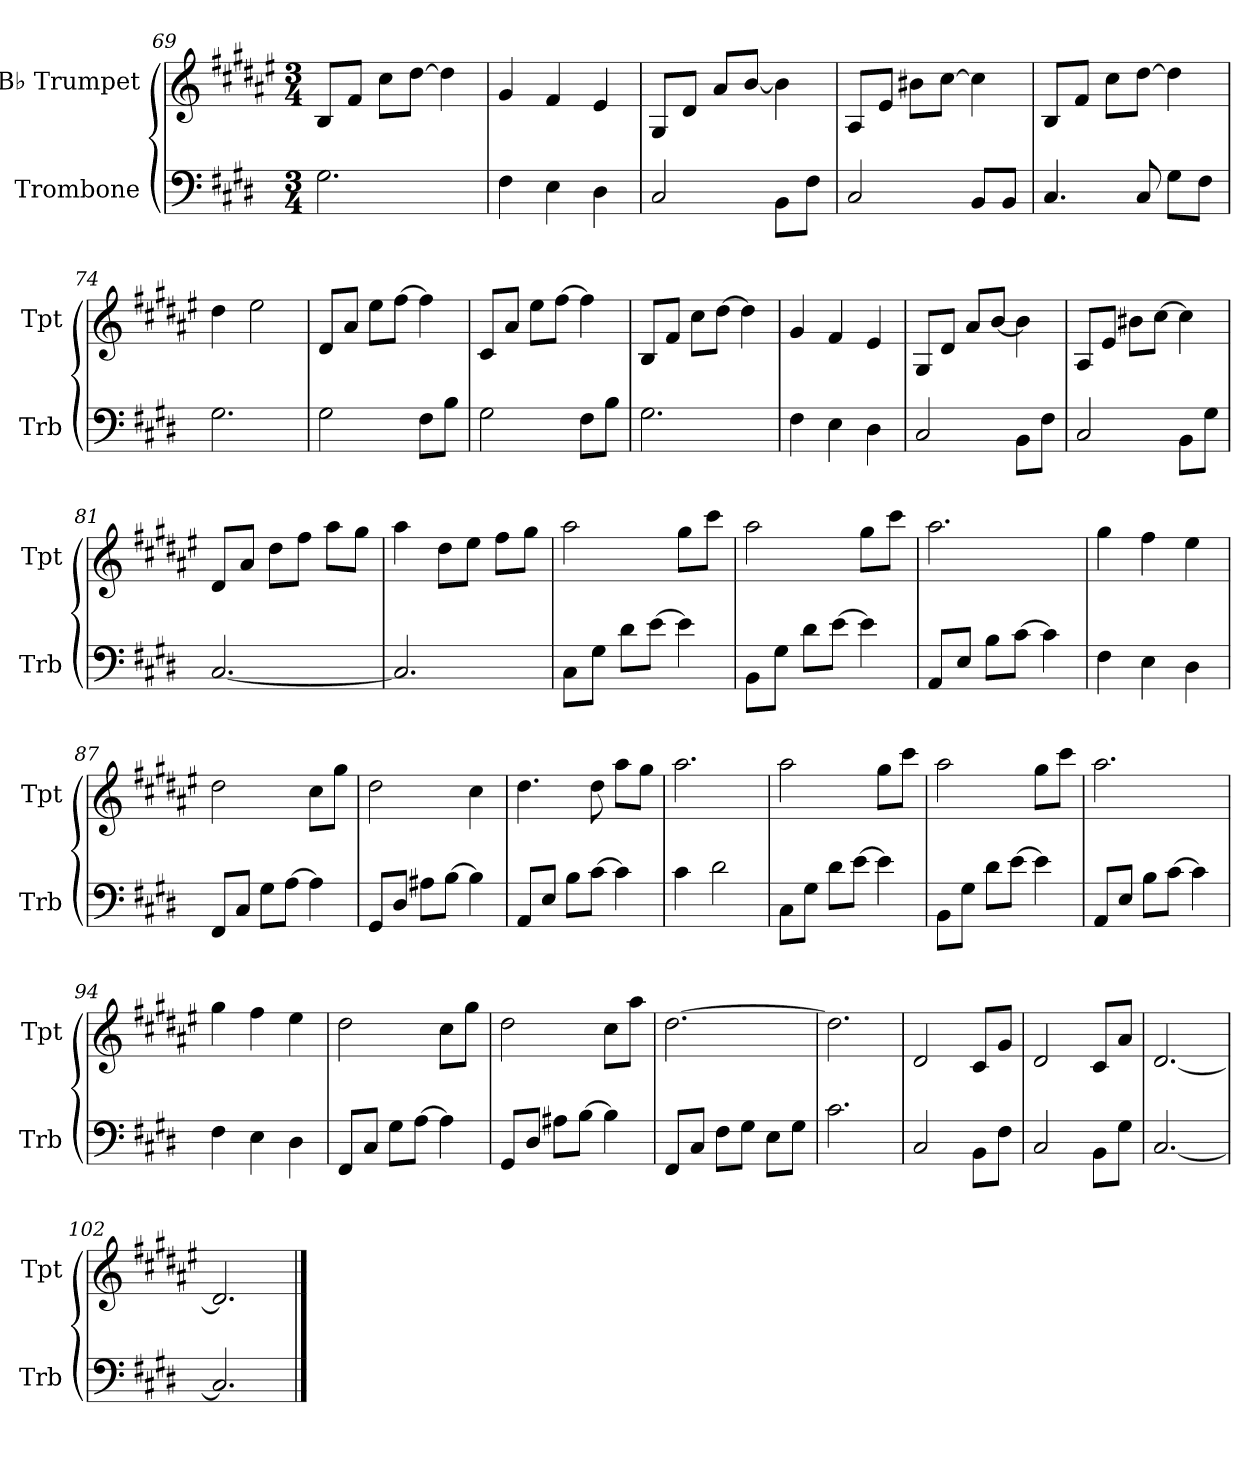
**kern	**kern
*part2	*part1
*staff2	*staff1
*I"Trombone	*I"B♭ Trumpet
*I'Trb	*I'Tpt
!!LO:LB:g=z
*clefF4	*clefG2
*	*ITrd1c2
*k[f#c#g#d#]	*k[f#c#g#d#]
*M3/4	*M3/4
=69	=69
2.G#\	8A/L
.	8e/J
.	8b\L
.	[8cc#\J
.	4cc#\]
=70	=70
4F#\	4f#/
4E\	4e/
4D#\	4d#/
=71	=71
2C#/	8F#/L
.	8c#/J
.	8g#/L
.	[8a/J
8BB\L	4a\]
8F#\J	.
=72	=72
2C#/	8G#/L
.	8d#/J
.	8a#X\L
.	[8b\J
8BB/L	4b\]
8BB/J	.
=73	=73
4.C#/	8A/L
.	8e/J
.	8b\L
8C#/	[8cc#\J
8G#\L	4cc#\]
8F#\J	.
=74	=74
2.G#\	4cc#\
.	2dd#\
=75	=75
2G#\	8c#/L
.	8g#/J
.	8dd#\L
.	[8ee\J
8F#\L	4ee\]
8B\J	.
!!LO:PB:g=z
=76	=76
2G#\	8B/L
.	8g#/J
.	8dd#\L
.	[8ee\J
8F#\L	4ee\]
8B\J	.
=77	=77
2.G#\	8A/L
.	8e/J
.	8b\L
.	[8cc#\J
.	4cc#\]
=78	=78
4F#\	4f#/
4E\	4e/
4D#\	4d#/
=79	=79
2C#/	8F#/L
.	8c#/J
.	8g#/L
.	[8a/J
8BB\L	4a\]
8F#\J	.
=80	=80
2C#/	8G#/L
.	8d#/J
.	8a#X\L
.	[8b\J
8BB\L	4b\]
8G#\J	.
=81	=81
[2.C#/	8c#/L
.	8g#/J
.	8cc#\L
.	8ee\J
.	8gg#\L
.	8ff#\J
=82	=82
2.C#/]	4gg#\
.	8cc#\L
.	8dd#\J
.	8ee\L
.	8ff#\J
!!LO:LB:g=z
=83	=83
8C#\L	2gg#\
8G#\J	.
8d#\L	.
[8e\J	.
4e\]	8ff#\L
.	8bb\J
=84	=84
8BB\L	2gg#\
8G#\J	.
8d#\L	.
[8e\J	.
4e\]	8ff#\L
.	8bb\J
=85	=85
8AA/L	2.gg#\
8E/J	.
8B\L	.
[8c#\J	.
4c#\]	.
=86	=86
4F#\	4ff#\
4E\	4ee\
4D#\	4dd#\
=87	=87
8FF#/L	2cc#\
8C#/J	.
8G#\L	.
[8A\J	.
4A\]	8b\L
.	8ff#\J
=88	=88
8GG#/L	2cc#\
8D#/J	.
8A#X\L	.
[8B\J	.
4B\]	4b\
!!LO:LB:g=z
=89	=89
8AA/L	4.cc#\
8E/J	.
8B\L	.
[8c#\J	8cc#\
4c#\]	8gg#\L
.	8ff#\J
=90	=90
4c#\	2.gg#\
2d#\	.
=91	=91
8C#\L	2gg#\
8G#\J	.
8d#\L	.
[8e\J	.
4e\]	8ff#\L
.	8bb\J
=92	=92
8BB\L	2gg#\
8G#\J	.
8d#\L	.
[8e\J	.
4e\]	8ff#\L
.	8bb\J
=93	=93
8AA/L	2.gg#\
8E/J	.
8B\L	.
[8c#\J	.
4c#\]	.
=94	=94
4F#\	4ff#\
4E\	4ee\
4D#\	4dd#\
=95	=95
8FF#/L	2cc#\
8C#/J	.
8G#\L	.
[8A\J	.
4A\]	8b\L
.	8ff#\J
!!LO:LB:g=z
=96	=96
8GG#/L	2cc#\
8D#/J	.
8A#X\L	.
[8B\J	.
4B\]	8b\L
.	8gg#\J
=97	=97
8FF#/L	[2.cc#\
8C#/J	.
8F#\L	.
8G#\J	.
8E\L	.
8G#\J	.
=98	=98
2.c#\	2.cc#\]
=99	=99
2C#/	2c#/
8BB\L	8B/L
8F#\J	8f#/J
=100	=100
2C#/	2c#/
8BB\L	8B/L
8G#\J	8g#/J
=101	=101
[2.C#/	[2.c#/
=102	=102
2.C#/]	2.c#/]
==	==
*-	*-
